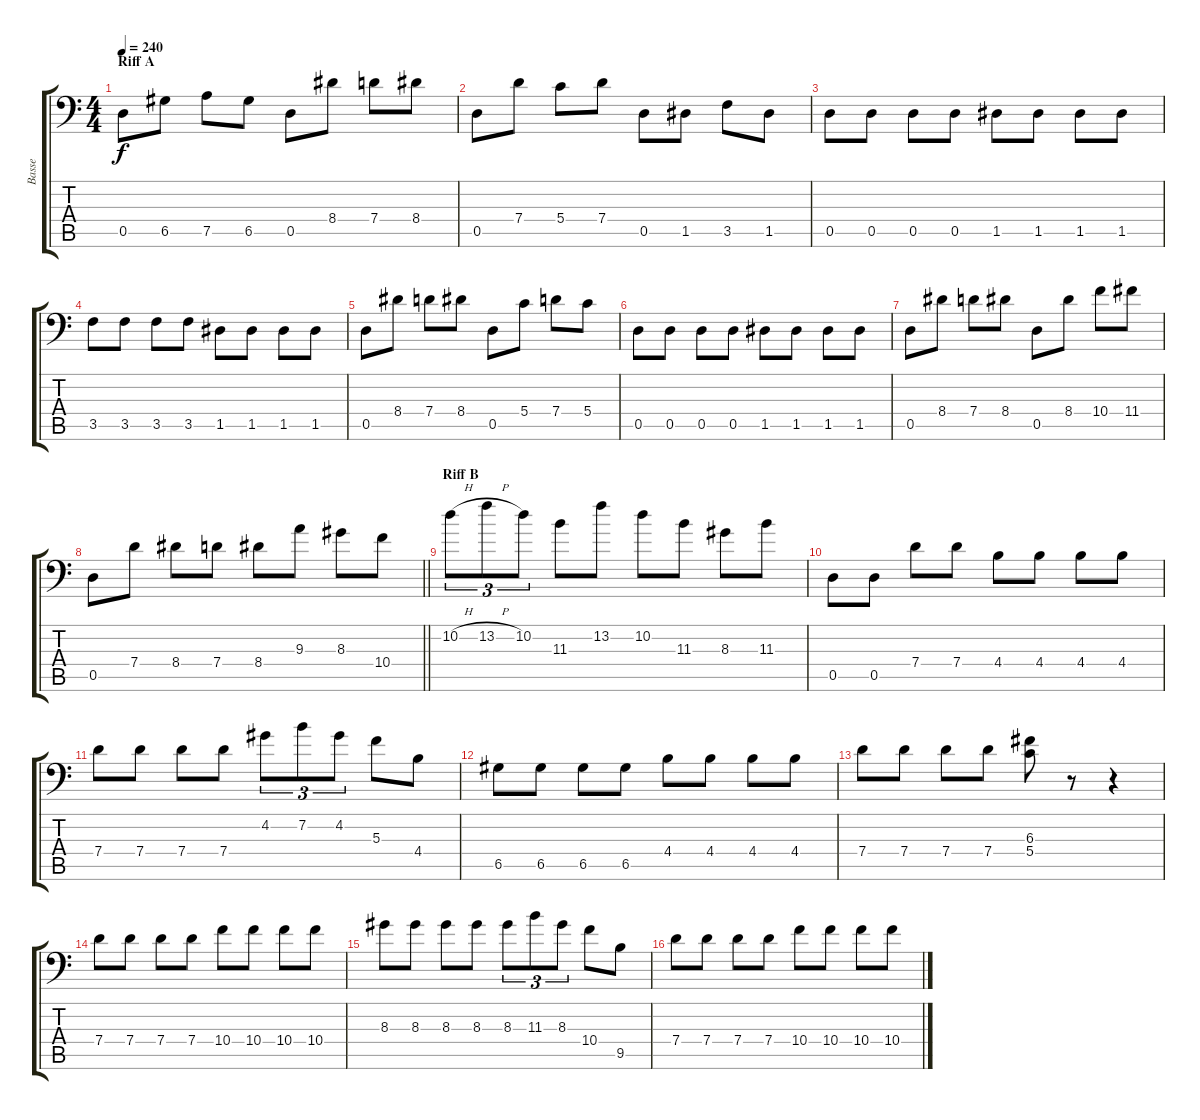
\track ("Basse" "Basse") {instrument electricbassfinger}
\staff {score tabs}
\tuning (A3 E3 C3 G2 D2 A1) {hide}
\ts (4 4)
\section ("" "Riff A")
\tempo 240
\clef f4
\ks c
0.5.8{dy f instrument electricbassfinger} 6.5.8 7.5.8 6.5.8 0.5.8 8.4.8 7.4.8 8.4.8 |
0.5.8 7.4.8 5.4.8 7.4.8 0.5.8 1.5.8 3.5.8 1.5.8 |
0.5.8 0.5.8 0.5.8 0.5.8 1.5.8 1.5.8 1.5.8 1.5.8 |
3.5.8 3.5.8 3.5.8 3.5.8 1.5.8 1.5.8 1.5.8 1.5.8 |
0.5.8 8.4.8 7.4.8 8.4.8 0.5.8 5.4.8 7.4.8 5.4.8 |
0.5.8 0.5.8 0.5.8 0.5.8 1.5.8 1.5.8 1.5.8 1.5.8 |
0.5.8 8.4.8 7.4.8 8.4.8 0.5.8 8.4.8 10.4.8 11.4.8 |
\barLineRight lightlight
0.5.8 7.4.8 8.4.8 7.4.8 8.4.8 9.3.8 8.3.8 10.4.8 |
\section ("" "Riff B")
10.2{h}.8{tu (3 2)} 13.2{h}.8{tu (3 2)} 10.2.8{tu (3 2)} 11.3.8 13.2.8 10.2.8 11.3.8 8.3.8 11.3.8 |
0.5.8 0.5.8 7.4.8 7.4.8 4.4.8 4.4.8 4.4.8 4.4.8 |
7.4.8 7.4.8 7.4.8 7.4.8 4.2.8{tu (3 2)} 7.2.8{tu (3 2)} 4.2.8{tu (3 2)} 5.3.8 4.4.8 |
6.5.8 6.5.8 6.5.8 6.5.8 4.4.8 4.4.8 4.4.8 4.4.8 |
7.4.8 7.4.8 7.4.8 7.4.8 (6.3 5.4).8 r.8 r.4 |
7.4.8 7.4.8 7.4.8 7.4.8 10.4.8 10.4.8 10.4.8 10.4.8 |
8.3.8 8.3.8 8.3.8 8.3.8 8.3.8{tu (3 2)} 11.3.8{tu (3 2)} 8.3.8{tu (3 2)} 10.4.8 9.5.8 |
7.4.8 7.4.8 7.4.8 7.4.8 10.4.8 10.4.8 10.4.8 10.4.8
